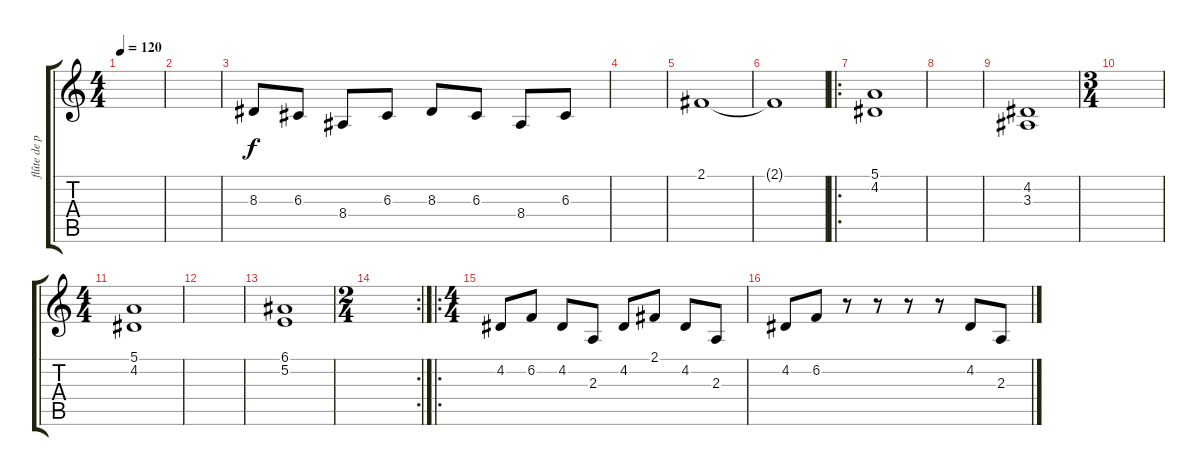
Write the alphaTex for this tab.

\track ("flûte de pan" "flûte de p") {instrument panflute}
\staff {score tabs}
\tuning (E4 B3 G3 D3 A2 D2) {hide}
\ts (4 4)
\tempo 120
\clef g2
\ks c
|
|
8.3.8 6.3.8 8.4.8 6.3.8 8.3.8 6.3.8 8.4.8 6.3.8 |
|
2.1.1 |
2.1{t}.1 |
\ro
(5.1 4.2).1 |
|
(4.2 3.3).1 |
\ts (3 4)
|
\ts (4 4)
(5.1 4.2).1 |
|
(6.1 5.2).1 |
\rc 2
\ts (2 4)
|
\ro
\ts (4 4)
4.2.8 6.2.8 4.2.8 2.3.8 4.2.8 2.1.8 4.2.8 2.3.8 |
4.2.8 6.2.8 r.8 r.8 r.8 r.8 4.2.8 2.3.8
